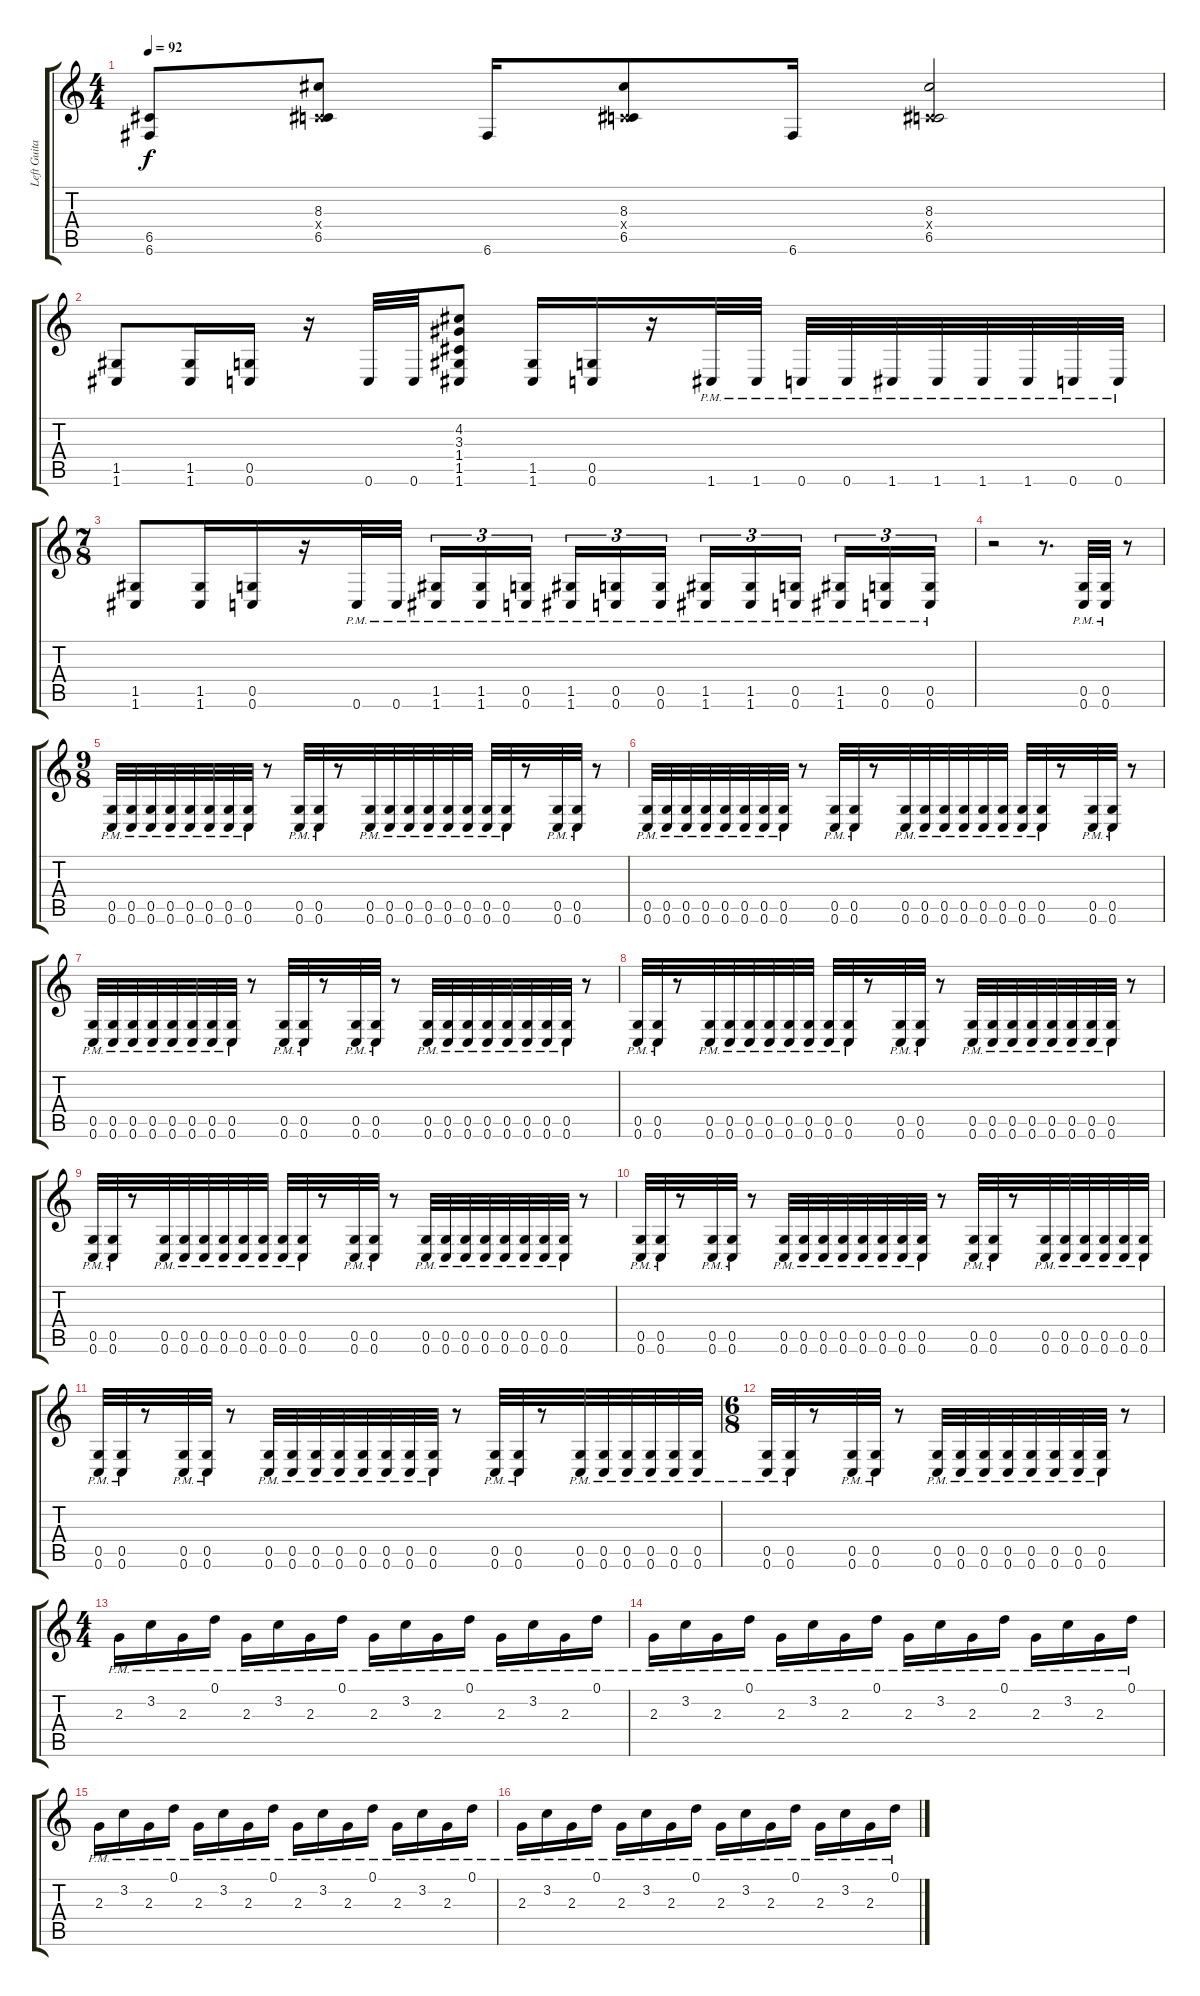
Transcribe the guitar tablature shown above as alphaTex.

\track ("Left Guitar" "Left Guita") {instrument distortionguitar}
\staff {score tabs}
\tuning (D4 A3 F3 C3 G2 C2) {hide}
\ts (4 4)
\tempo 92
\clef g2
\ks c
(6.5 6.6).8{dy f} (8.3 0.4{x} 6.5).8 6.6.16 (8.3 0.4{x} 6.5).8 6.6.16 (8.3 0.4{x} 6.5).2 |
(1.5 1.6).8 (1.5 1.6).16 (0.5 0.6).16 r.16 0.6.32 0.6.32 (4.2 3.3 1.4 1.5 1.6).8 (1.5 1.6).16 (0.5 0.6).16 r.16 1.6{pm}.32 1.6{pm}.32 0.6{pm}.32 0.6{pm}.32 1.6{pm}.32 1.6{pm}.32 1.6{pm}.32 1.6{pm}.32 0.6{pm}.32 0.6{pm}.32 |
\ts (7 8)
(1.5 1.6).8 (1.5 1.6).16 (0.5 0.6).16 r.16 0.6{pm}.32 0.6{pm}.32 (1.5{pm} 1.6{pm}).16{tu (3 2)} (1.5{pm} 1.6{pm}).16{tu (3 2)} (0.5{pm} 0.6{pm}).16{tu (3 2)} (1.5{pm} 1.6{pm}).16{tu (3 2)} (0.5{pm} 0.6{pm}).16{tu (3 2)} (0.5{pm} 0.6{pm}).16{tu (3 2)} (1.5{pm} 1.6{pm}).16{tu (3 2)} (1.5{pm} 1.6{pm}).16{tu (3 2)} (0.5{pm} 0.6{pm}).16{tu (3 2)} (1.5{pm} 1.6{pm}).16{tu (3 2)} (0.5{pm} 0.6{pm}).16{tu (3 2)} (0.5{pm} 0.6{pm}).16{tu (3 2)} |
r.2 r.8{d} (0.5{pm} 0.6{pm}).32 (0.5{pm} 0.6{pm}).32 r.8 |
\ts (9 8)
(0.5{pm} 0.6{pm}).32 (0.5{pm} 0.6{pm}).32 (0.5{pm} 0.6{pm}).32 (0.5{pm} 0.6{pm}).32 (0.5{pm} 0.6{pm}).32 (0.5{pm} 0.6{pm}).32 (0.5{pm} 0.6{pm}).32 (0.5{pm} 0.6{pm}).32 r.8 (0.5{pm} 0.6{pm}).32 (0.5{pm} 0.6{pm}).32 r.8 (0.5{pm} 0.6{pm}).32 (0.5{pm} 0.6{pm}).32 (0.5{pm} 0.6{pm}).32 (0.5{pm} 0.6{pm}).32 (0.5{pm} 0.6{pm}).32 (0.5{pm} 0.6{pm}).32 (0.5{pm} 0.6{pm}).32 (0.5{pm} 0.6{pm}).32 r.8 (0.5{pm} 0.6{pm}).32 (0.5{pm} 0.6{pm}).32 r.8 |
(0.5{pm} 0.6{pm}).32 (0.5{pm} 0.6{pm}).32 (0.5{pm} 0.6{pm}).32 (0.5{pm} 0.6{pm}).32 (0.5{pm} 0.6{pm}).32 (0.5{pm} 0.6{pm}).32 (0.5{pm} 0.6{pm}).32 (0.5{pm} 0.6{pm}).32 r.8 (0.5{pm} 0.6{pm}).32 (0.5{pm} 0.6{pm}).32 r.8 (0.5{pm} 0.6{pm}).32 (0.5{pm} 0.6{pm}).32 (0.5{pm} 0.6{pm}).32 (0.5{pm} 0.6{pm}).32 (0.5{pm} 0.6{pm}).32 (0.5{pm} 0.6{pm}).32 (0.5{pm} 0.6{pm}).32 (0.5{pm} 0.6{pm}).32 r.8 (0.5{pm} 0.6{pm}).32 (0.5{pm} 0.6{pm}).32 r.8 |
(0.5{pm} 0.6{pm}).32 (0.5{pm} 0.6{pm}).32 (0.5{pm} 0.6{pm}).32 (0.5{pm} 0.6{pm}).32 (0.5{pm} 0.6{pm}).32 (0.5{pm} 0.6{pm}).32 (0.5{pm} 0.6{pm}).32 (0.5{pm} 0.6{pm}).32 r.8 (0.5{pm} 0.6{pm}).32 (0.5{pm} 0.6{pm}).32 r.8 (0.5{pm} 0.6{pm}).32 (0.5{pm} 0.6{pm}).32 r.8 (0.5{pm} 0.6{pm}).32 (0.5{pm} 0.6{pm}).32 (0.5{pm} 0.6{pm}).32 (0.5{pm} 0.6{pm}).32 (0.5{pm} 0.6{pm}).32 (0.5{pm} 0.6{pm}).32 (0.5{pm} 0.6{pm}).32 (0.5{pm} 0.6{pm}).32 r.8 |
(0.5{pm} 0.6{pm}).32 (0.5{pm} 0.6{pm}).32 r.8 (0.5{pm} 0.6{pm}).32 (0.5{pm} 0.6{pm}).32 (0.5{pm} 0.6{pm}).32 (0.5{pm} 0.6{pm}).32 (0.5{pm} 0.6{pm}).32 (0.5{pm} 0.6{pm}).32 (0.5{pm} 0.6{pm}).32 (0.5{pm} 0.6{pm}).32 r.8 (0.5{pm} 0.6{pm}).32 (0.5{pm} 0.6{pm}).32 r.8 (0.5{pm} 0.6{pm}).32 (0.5{pm} 0.6{pm}).32 (0.5{pm} 0.6{pm}).32 (0.5{pm} 0.6{pm}).32 (0.5{pm} 0.6{pm}).32 (0.5{pm} 0.6{pm}).32 (0.5{pm} 0.6{pm}).32 (0.5{pm} 0.6{pm}).32 r.8 |
(0.5{pm} 0.6{pm}).32 (0.5{pm} 0.6{pm}).32 r.8 (0.5{pm} 0.6{pm}).32 (0.5{pm} 0.6{pm}).32 (0.5{pm} 0.6{pm}).32 (0.5{pm} 0.6{pm}).32 (0.5{pm} 0.6{pm}).32 (0.5{pm} 0.6{pm}).32 (0.5{pm} 0.6{pm}).32 (0.5{pm} 0.6{pm}).32 r.8 (0.5{pm} 0.6{pm}).32 (0.5{pm} 0.6{pm}).32 r.8 (0.5{pm} 0.6{pm}).32 (0.5{pm} 0.6{pm}).32 (0.5{pm} 0.6{pm}).32 (0.5{pm} 0.6{pm}).32 (0.5{pm} 0.6{pm}).32 (0.5{pm} 0.6{pm}).32 (0.5{pm} 0.6{pm}).32 (0.5{pm} 0.6{pm}).32 r.8 |
(0.5{pm} 0.6{pm}).32 (0.5{pm} 0.6{pm}).32 r.8 (0.5{pm} 0.6{pm}).32 (0.5{pm} 0.6{pm}).32 r.8 (0.5{pm} 0.6{pm}).32 (0.5{pm} 0.6{pm}).32 (0.5{pm} 0.6{pm}).32 (0.5{pm} 0.6{pm}).32 (0.5{pm} 0.6{pm}).32 (0.5{pm} 0.6{pm}).32 (0.5{pm} 0.6{pm}).32 (0.5{pm} 0.6{pm}).32 r.8 (0.5{pm} 0.6{pm}).32 (0.5{pm} 0.6{pm}).32 r.8 (0.5{pm} 0.6{pm}).32 (0.5{pm} 0.6{pm}).32 (0.5{pm} 0.6{pm}).32 (0.5{pm} 0.6{pm}).32 (0.5{pm} 0.6{pm}).32 (0.5{pm} 0.6{pm}).32 |
(0.5{pm} 0.6{pm}).32 (0.5{pm} 0.6{pm}).32 r.8 (0.5{pm} 0.6{pm}).32 (0.5{pm} 0.6{pm}).32 r.8 (0.5{pm} 0.6{pm}).32 (0.5{pm} 0.6{pm}).32 (0.5{pm} 0.6{pm}).32 (0.5{pm} 0.6{pm}).32 (0.5{pm} 0.6{pm}).32 (0.5{pm} 0.6{pm}).32 (0.5{pm} 0.6{pm}).32 (0.5{pm} 0.6{pm}).32 r.8 (0.5{pm} 0.6{pm}).32 (0.5{pm} 0.6{pm}).32 r.8 (0.5{pm} 0.6{pm}).32 (0.5{pm} 0.6{pm}).32 (0.5{pm} 0.6{pm}).32 (0.5{pm} 0.6{pm}).32 (0.5{pm} 0.6{pm}).32 (0.5{pm} 0.6{pm}).32 |
\ts (6 8)
(0.5{pm} 0.6{pm}).32 (0.5{pm} 0.6{pm}).32 r.8 (0.5{pm} 0.6{pm}).32 (0.5{pm} 0.6{pm}).32 r.8 (0.5{pm} 0.6{pm}).32 (0.5{pm} 0.6{pm}).32 (0.5{pm} 0.6{pm}).32 (0.5{pm} 0.6{pm}).32 (0.5{pm} 0.6{pm}).32 (0.5{pm} 0.6{pm}).32 (0.5{pm} 0.6{pm}).32 (0.5{pm} 0.6{pm}).32 r.8 |
\ts (4 4)
2.3{pm}.16 3.2{pm}.16 2.3{pm}.16 0.1{pm}.16 2.3{pm}.16 3.2{pm}.16 2.3{pm}.16 0.1{pm}.16 2.3{pm}.16 3.2{pm}.16 2.3{pm}.16 0.1{pm}.16 2.3{pm}.16 3.2{pm}.16 2.3{pm}.16 0.1{pm}.16 |
2.3{pm}.16 3.2{pm}.16 2.3{pm}.16 0.1{pm}.16 2.3{pm}.16 3.2{pm}.16 2.3{pm}.16 0.1{pm}.16 2.3{pm}.16 3.2{pm}.16 2.3{pm}.16 0.1{pm}.16 2.3{pm}.16 3.2{pm}.16 2.3{pm}.16 0.1{pm}.16 |
2.3{pm}.16 3.2{pm}.16 2.3{pm}.16 0.1{pm}.16 2.3{pm}.16 3.2{pm}.16 2.3{pm}.16 0.1{pm}.16 2.3{pm}.16 3.2{pm}.16 2.3{pm}.16 0.1{pm}.16 2.3{pm}.16 3.2{pm}.16 2.3{pm}.16 0.1{pm}.16 |
2.3{pm}.16 3.2{pm}.16 2.3{pm}.16 0.1{pm}.16 2.3{pm}.16 3.2{pm}.16 2.3{pm}.16 0.1{pm}.16 2.3{pm}.16 3.2{pm}.16 2.3{pm}.16 0.1{pm}.16 2.3{pm}.16 3.2{pm}.16 2.3{pm}.16 0.1{pm}.16
